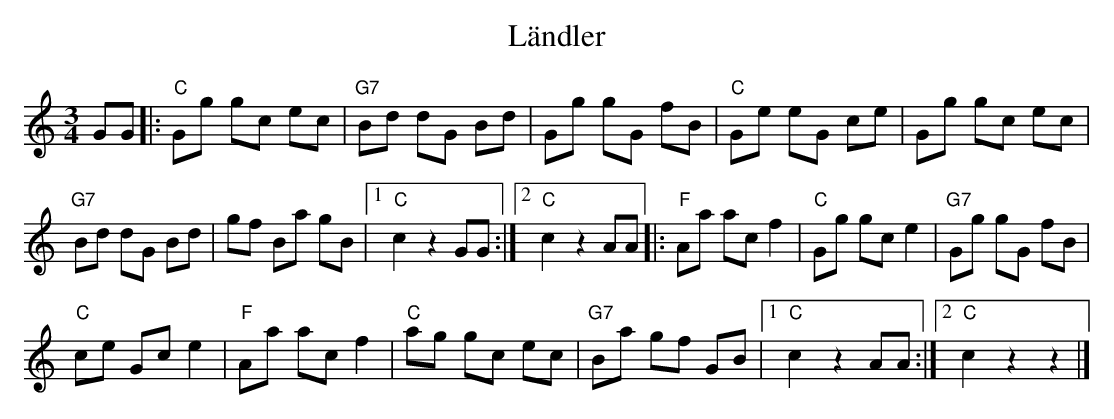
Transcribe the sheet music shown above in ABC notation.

X:1
T: L\"andler
M:3/4
L:1/8
K:C
GG |:"C"Gg gc ec | "G7"Bd dG Bd | Gg gG fB | "C"Ge eG ce | Gg gc ec |
"G7"Bd dG Bd | gf Ba gB |1 "C"c2z2 GG :|2 "C"c2z2 AA |: "F"Aa ac f2 | "C"Gg gc e2 | "G7"Gg gG fB |
"C"ce Gc e2 | "F"Aa ac f2 | "C"ag gc ec | "G7"Ba gf GB |1 "C"c2z2 AA :|2 "C"c2z2z2 |]
